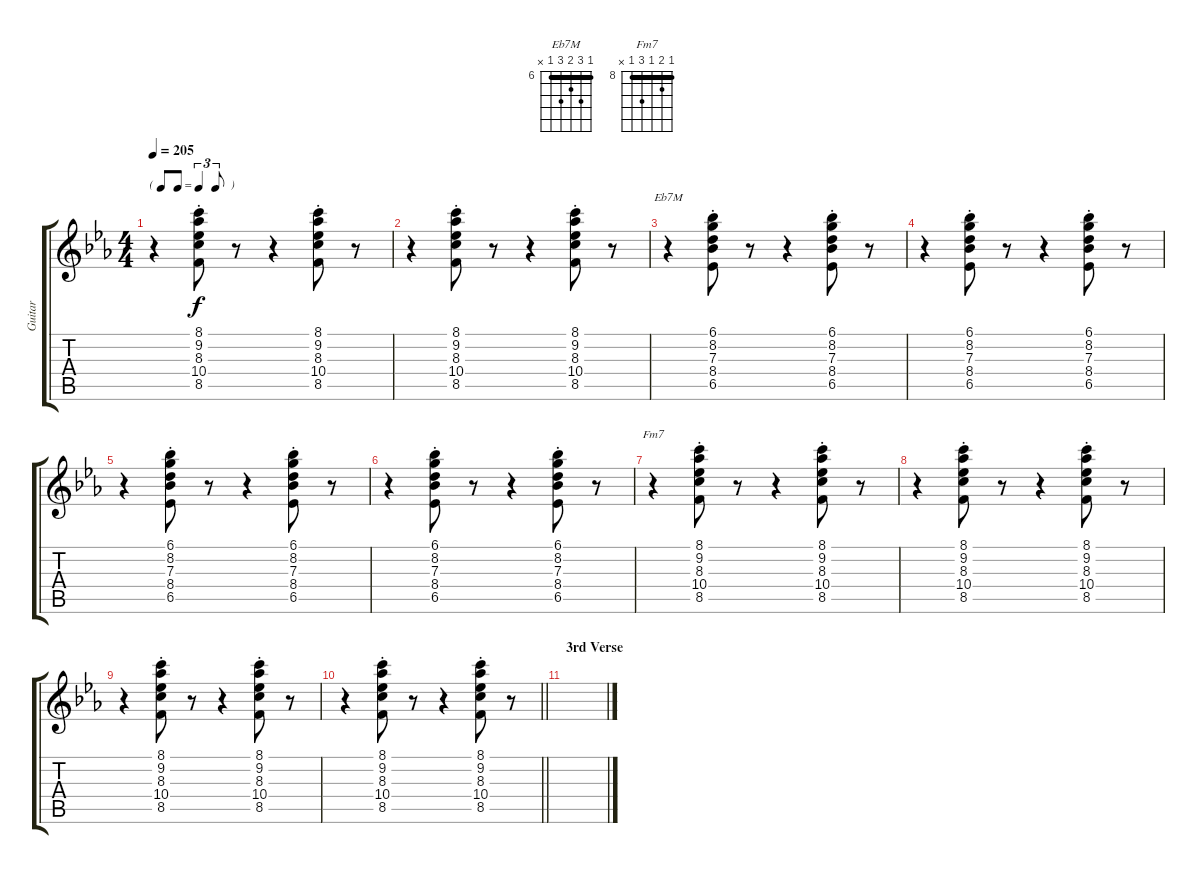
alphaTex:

\track ("Guitar" "Guitar") {instrument electricguitarclean}
\staff {score tabs}
\tuning (E4 B3 G3 D3 A2 E2) {hide}
\chord ("Eb7M" 6 8 7 8 6 x) {firstfret 6 barre 6}
\chord ("Fm7" 8 9 8 10 8 x) {firstfret 8 barre 8}
\ts (4 4)
\tf triplet8th
\tempo 205
\clef g2
\ks eb
r.4{dy f} (8.1{st} 9.2{st} 8.3{st} 10.4{st} 8.5{st}).8 r.8 r.4 (8.1{st} 9.2{st} 8.3{st} 10.4{st} 8.5{st}).8 r.8 |
r.4 (8.1{st} 9.2{st} 8.3{st} 10.4{st} 8.5{st}).8 r.8 r.4 (8.1{st} 9.2{st} 8.3{st} 10.4{st} 8.5{st}).8 r.8 |
r.4{ch "Eb7M"} (6.1{st} 8.2{st} 7.3{st} 8.4{st} 6.5{st}).8 r.8 r.4 (6.1{st} 8.2{st} 7.3{st} 8.4{st} 6.5{st}).8 r.8 |
r.4 (6.1{st} 8.2{st} 7.3{st} 8.4{st} 6.5{st}).8 r.8 r.4 (6.1{st} 8.2{st} 7.3{st} 8.4{st} 6.5{st}).8 r.8 |
r.4 (6.1{st} 8.2{st} 7.3{st} 8.4{st} 6.5{st}).8 r.8 r.4 (6.1{st} 8.2{st} 7.3{st} 8.4{st} 6.5{st}).8 r.8 |
r.4 (6.1{st} 8.2{st} 7.3{st} 8.4{st} 6.5{st}).8 r.8 r.4 (6.1{st} 8.2{st} 7.3{st} 8.4{st} 6.5{st}).8 r.8 |
r.4{ch "Fm7"} (8.1{st} 9.2{st} 8.3{st} 10.4{st} 8.5{st}).8 r.8 r.4 (8.1{st} 9.2{st} 8.3{st} 10.4{st} 8.5{st}).8 r.8 |
r.4 (8.1{st} 9.2{st} 8.3{st} 10.4{st} 8.5{st}).8 r.8 r.4 (8.1{st} 9.2{st} 8.3{st} 10.4{st} 8.5{st}).8 r.8 |
r.4 (8.1{st} 9.2{st} 8.3{st} 10.4{st} 8.5{st}).8 r.8 r.4 (8.1{st} 9.2{st} 8.3{st} 10.4{st} 8.5{st}).8 r.8 |
\barLineRight lightlight
r.4 (8.1{st} 9.2{st} 8.3{st} 10.4{st} 8.5{st}).8 r.8 r.4 (8.1{st} 9.2{st} 8.3{st} 10.4{st} 8.5{st}).8 r.8 |
\section ("" "3rd Verse")
